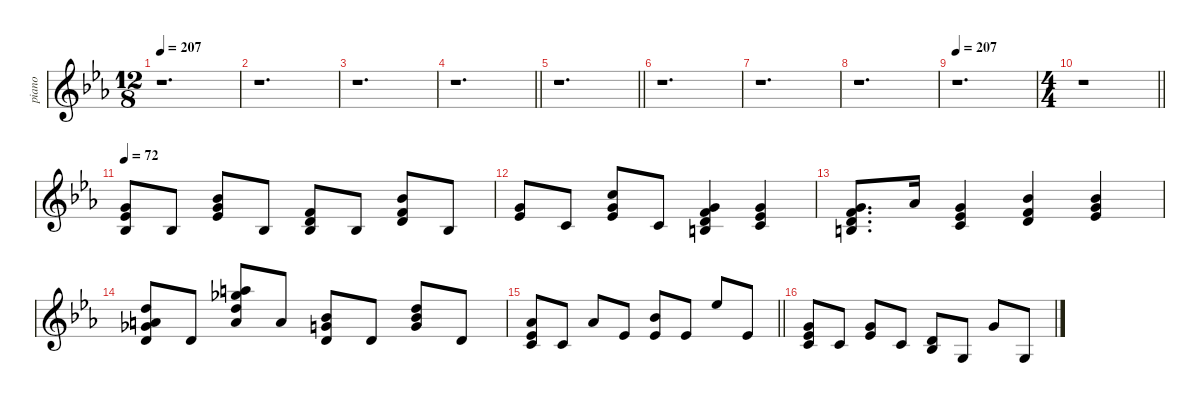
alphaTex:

\defaultSystemsLayout 8
\hideDynamics
\bracketExtendMode nobrackets
\otherSystemsTrackNameOrientation horizontal
\track ("Piano (RH)-show" "piano") {mute instrument acousticgrandpiano}
\staff {score}
\tuning (F4 C4 F3 C3 F2 C2)
\ts (12 8)
\tempo 207
\clef g2
\ks eb
r.1{d dy f beam Down} |
r.1{d beam Down} |
r.1{d beam Down} |
\barLineRight lightlight
r.1{d beam Down} |
\barLineRight lightlight
r.1{d beam Down} |
r.1{d beam Down} |
r.1{d beam Down} |
r.1{d beam Down} |
\tempo 207
r.1{d beam Down} |
\ts (4 4)
\barLineRight lightlight
r.1{beam Down} |
\tempo 72
(2.1{acc forcenatural} 3.2{acc b} 5.3{acc b}).8{beam Up} 5.3{acc b}.8{beam Up} (17.3{acc b} 2.1{acc forcenatural} 3.2{acc b}).8{beam Up} 5.3{acc b}.8{beam Up} (0.1{acc forcenatural} 2.2{acc forcenatural} 5.3{acc b}).8{beam Up} 5.3{acc b}.8{beam Up} (0.1{acc forcenatural} 10.2{acc b} 9.3{acc forcenatural}).8{beam Up} 5.3{acc b}.8{beam Up} |
(2.1{acc forcenatural} 3.2{acc b}).8{beam Up} 0.2{acc forcenatural}.8{beam Up} (7.1{acc forcenatural} 7.2{acc forcenatural} 10.3{acc b}).8{beam Up} 0.2{acc forcenatural}.8{beam Up} (0.1{acc forcenatural} 14.3{acc forcenatural} 14.4{acc forcenatural} 18.5{acc forcenatural}).4{beam Up} (0.2{acc forcenatural} 14.3{acc forcenatural} 15.4{acc b}).4{beam Up} |
(0.1{acc forcenatural} 14.3{acc forcenatural} 14.4{acc forcenatural} 18.5{acc forcenatural}).8{d beam Up} 15.3{acc b}.16{beam Up} (0.2{acc forcenatural} 14.3{acc forcenatural} 15.4{acc b}).4{beam Up} (0.1{acc forcenatural} 10.2{acc b} 9.3{acc forcenatural}).4{beam Up} (17.3{acc b} 2.1{acc forcenatural} 3.2{acc b}).4{beam Up} |
(26.4{acc forcenatural} 16.3{acc forcenatural} 1.1{acc b} 2.2{acc forcenatural}).8{beam Up} 14.4{acc forcenatural}.8{beam Up} (33.4{acc forcenatural} 25.3{acc b} 14.2{acc forcenatural} 4.1{acc forcenatural}).8{beam Up} 4.1{acc forcenatural}.8{beam Up} (5.1{acc b} 7.2{acc forcenatural} 9.3{acc forcenatural}).8{beam Up} 9.3{acc forcenatural}.8{beam Up} (21.3{acc forcenatural} 10.2{acc b} 2.1{acc forcenatural}).8{beam Up} 14.4{acc forcenatural}.8{beam Up} |
\barLineRight lightlight
(0.2{acc forcenatural} 15.3{acc b} 15.4{acc b}).8{beam Up} 0.2{acc forcenatural}.8{beam Up} 3.1{acc b}.8{beam Up} 3.2{acc b}.8{beam Up} (5.1{acc b} 3.2{acc b}).8{beam Up} 3.2{acc b}.8{beam Up} 10.1{acc b}.8{beam Up} 15.4{acc b}.8{beam Up} |
(0.2{acc forcenatural} 14.3{acc forcenatural} 15.4{acc b}).8{beam Up} 0.2{acc forcenatural}.8{beam Up} (2.1{acc forcenatural} 3.2{acc b}).8{beam Up} 0.2{acc forcenatural}.8{beam Up} (2.2{acc forcenatural} 5.3{acc b}).8{beam Up} 2.3{acc forcenatural}.8{beam Up} 2.1{acc forcenatural}.8{beam Up} 2.3{acc forcenatural}.8{beam Up}
